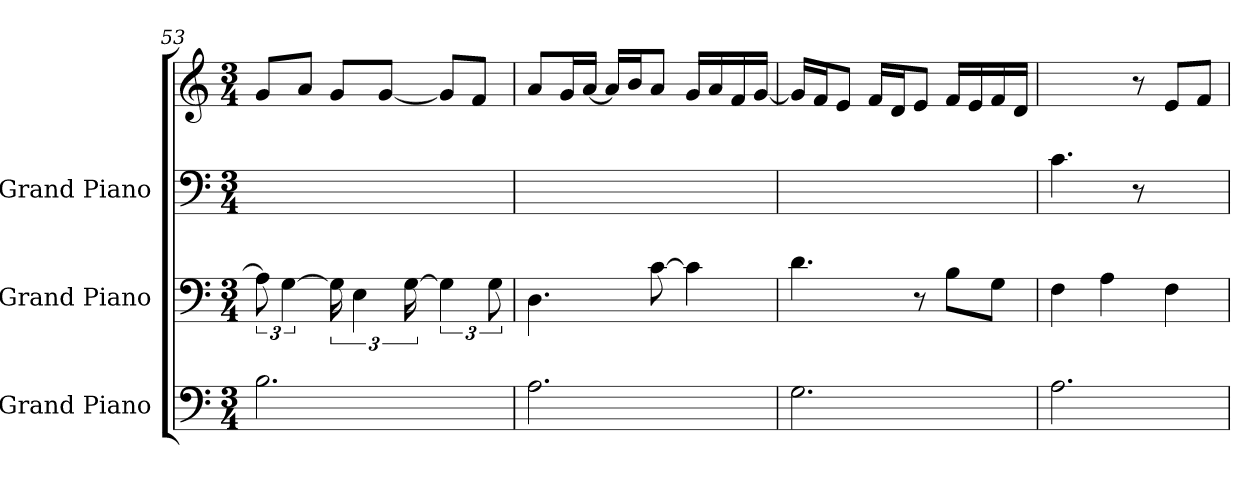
**kern	**kern	**kern	**kern
*part3	*part2	*part1	*part1
*staff4	*staff3	*staff2	*staff1
*I"Grand Piano	*I"Grand Piano	*I"Grand Piano	*
*clefF4	*clefF4	*clefF4	*clefG2
*k[]	*k[]	*k[]	*k[]
*C:	*C:	*C:	*C:
*M3/4	*M3/4	*M3/4	*M3/4
=53	=53	=53	=53
2.B	12A]	2.ryy	8gL
.	[6G	.	.
.	.	.	8aJ
.	24G]	.	8gL
.	6E	.	.
.	.	.	[8gJ
.	[24G	.	.
.	6G]	.	8gL]
.	.	.	8fJ
.	12G	.	.
=54	=54	=54	=54
2.A	4.D	2.ryy	8aL
.	.	.	16gL
.	.	.	[16aJJ
.	.	.	16aLL]
.	.	.	16bJ
.	[8c	.	8aJ
.	4c]	.	16gLL
.	.	.	16a
.	.	.	16f
.	.	.	[16gJJ
=55	=55	=55	=55
2.G	4.d	2.ryy	16gLL]
.	.	.	16fJ
.	.	.	8eJ
.	.	.	16fLL
.	.	.	16dJ
.	8r	.	8eJ
.	8BL	.	16fLL
.	.	.	16e
.	8GJ	.	16f
.	.	.	16dJJ
=56	=56	=56	=56
2.A	4F	4.c	4.ryy
.	4A	.	.
.	.	8r	8r
.	4F	4ryy	8eL
.	.	.	8fJ
=	=	=	=
*-	*-	*-	*-
